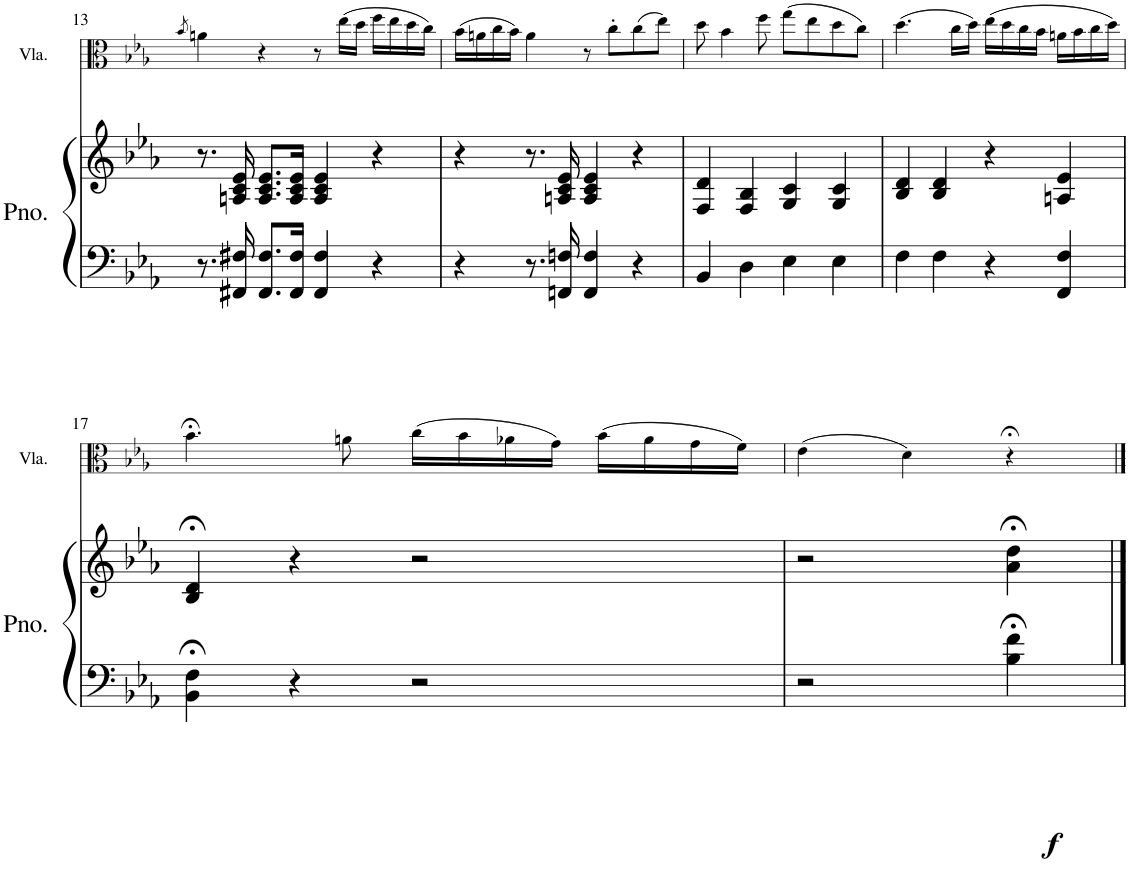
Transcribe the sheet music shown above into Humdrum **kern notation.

**kern	**kern	**dynam	**kern
*part2	*part2	*part2	*part1
*staff3	*staff2	*staff2/3	*staff1
*I"Piano	*	*	*I"Viola
*I'Pno.	*	*	*I'Vla.
!!LO:PB:g=z
*clefF4	*clefG2	*	*clefC3
*k[b-e-a-]	*k[b-e-a-]	*	*k[b-e-a-]
*M4/4	*M4/4	*	*M4/4
=13	=13	=13	=13
.	.	.	8qb-/
8.r	8.r	.	4an\
16FF#X/ 16F#X/	16An/ 16c/ 16e-/	.	.
8.FF#/ 8.F#/L	8.A/ 8.c/ 8.e-/L	.	4r
16FF#/ 16F#/Jk	16A/ 16c/ 16e-/Jk	.	.
4FF#/ 4F#/	4A/ 4c/ 4e-/	.	8r
.	.	.	(16ee-\LL
.	.	.	16dd\JJ
4r	4r	.	16ff\LL
.	.	.	16ee-\
.	.	.	16dd\
.	.	.	16cc\JJ)
=14	=14	=14	=14
4r	4r	.	(16b-\LL
.	.	.	16an\
.	.	.	16cc\
.	.	.	16b-\JJ)
8.r	8.r	.	4a\
16FFn/ 16Fn/	16An/ 16c/ 16e-/	.	.
4FF/ 4F/	4A/ 4c/ 4e-/	.	8r
.	.	.	8cc'\L
4r	4r	.	(8cc\
.	.	.	8ee-\J)
=15	=15	=15	=15
4BB-/	4F/ 4d/	.	8dd\
.	.	.	4b-\
4D\	4F/ 4B-/	.	.
.	.	.	8ff\
4E-\	4G/ 4c/	.	(8gg\L
.	.	.	8ee-\
4E-\	4G/ 4c/	.	8dd\
.	.	.	8cc\J)
=16	=16	=16	=16
4F\	4B-/ 4d/	.	(4.dd\
4F\	4B-/ 4d/	.	.
.	.	.	16cc\LL
.	.	.	16dd\JJ)
4r	4r	.	(16ee-\LL
.	.	.	16dd\
.	.	.	16cc\
.	.	.	16b-\JJ
4FF/ 4F/	4An/ 4e-/	.	16an\LL
.	.	.	16b-\
.	.	.	16cc\
.	.	.	16dd\JJ)
!!LO:LB:g=z
=17	=17	=17	=17
4BB-\;< 4F\;<	4B-/;< 4d/;<	.	4.b-;<\
4r	4r	.	.
.	.	.	8an\
2r	2r	.	(16cc\LL
.	.	.	16b-\
.	.	.	16a-X\
.	.	.	16g\JJ)
.	.	.	(16b-\LL
.	.	.	16a-\
.	.	.	16g\
.	.	.	16f\JJ)
=18	=18	=18	=18
2r	2r	.	(4e-\
.	.	.	4d\)
!	!	!LO:DY:b=2	!
4B-\;< 4f\;<	4a-\;< 4dd\;<	f	4r;<
==	==	==	==
*-	*-	*-	*-
